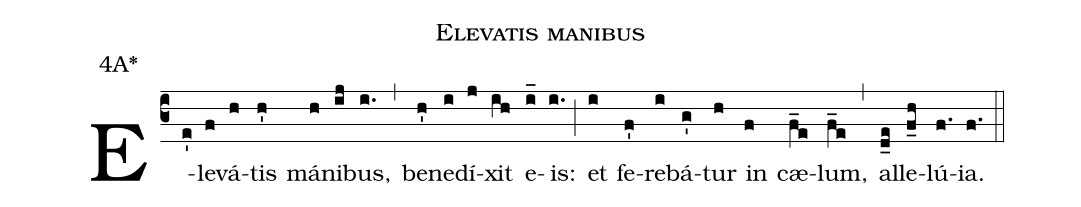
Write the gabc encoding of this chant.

name:Elevatis manibus;
office-part:Antiphona;
mode:4;
annotation:4A*;
%%
(c3) E(e')le(f)vá(h)tis(h') má(h)ni(ij)bus,(i.) (,) be(h')ne(i)dí(j)xit(ih) e(i_)is:(i.) (;) et(i) fe(f')re(i)bá(g')tur(h) in(f) cæ(f_e)lum,(f_e) (,) al(d_e)le(f_h)lú(f.)ia.(f.) (::)
